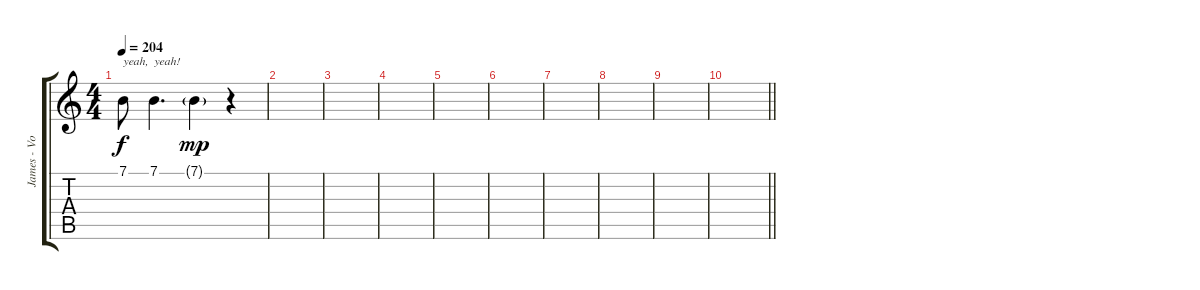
\track ("James - Voice" "James - Vo") {instrument choiraahs}
\staff {score tabs}
\tuning (E4 B3 G3 D3 A2 E2) {hide}
\ts (4 4)
\tempo 204
\clef g2
\ks c
7.1.8{txt "yeah," dy f} 7.1.4{d txt "yeah!"} 7.1{g}.4{dy mp} r.4 |
|
|
|
|
|
|
|
|
\barLineRight lightlight
